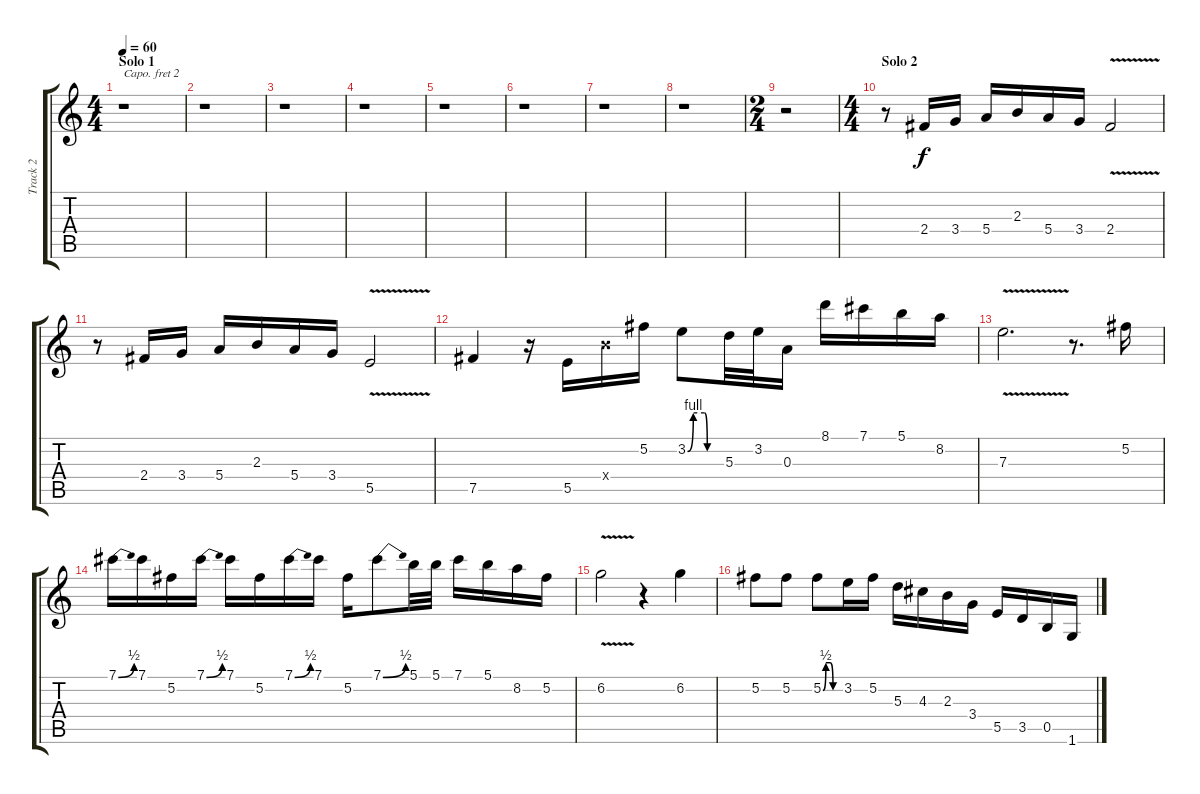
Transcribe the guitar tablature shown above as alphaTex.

\track ("Track 2" "Track 2") {instrument distortionguitar}
\staff {score tabs}
\capo 2
\tuning (E4 B3 G3 D3 A2 E2) {hide}
\ts (4 4)
\section ("" "Solo 1")
\tempo 60
\clef g2
\ks c
r.1{dy f} |
r.1 |
r.1 |
r.1 |
r.1 |
r.1 |
r.1 |
r.1 |
\ts (2 4)
r.2 |
\ts (4 4)
\section ("" "Solo 2")
r.8 2.4.16 3.4.16 5.4.16 2.3.16 5.4.16 3.4.16 2.4{v}.2 |
r.8 2.4.16 3.4.16 5.4.16 2.3.16 5.4.16 3.4.16 5.5{v}.2 |
7.5.4 r.16 5.5.16 7.4{x}.16 5.2.16 3.2{be (custom 0 0 10 4 30 4 35 0 60 0)}.8 5.3.32 3.2.32 0.3.16 8.1.16 7.1.16 5.1.16 8.2.16 |
7.3{v}.2{d} r.8{d} 5.2.16 |
7.1{be (bend 0 0 60 2)}.16 7.1.16 5.2.16 7.1{be (bend 0 0 60 2)}.16 7.1.16 5.2.16 7.1{be (bend 0 0 60 2)}.16 7.1.16 5.2.16 7.1{be (bend 0 0 60 2)}.8 5.1.32 5.1.32 7.1.16 5.1.16 8.2.16 5.2.16 |
6.2{v}.2 r.4 6.2.4 |
5.2.8 5.2.8 5.2{be (custom 0 0 10 2 25 2 35 0 60 0)}.8 3.2.16 5.2.16 5.3.16 4.3.16 2.3.16 3.4.16 5.5.16 3.5.16 0.5.16 1.6.16
